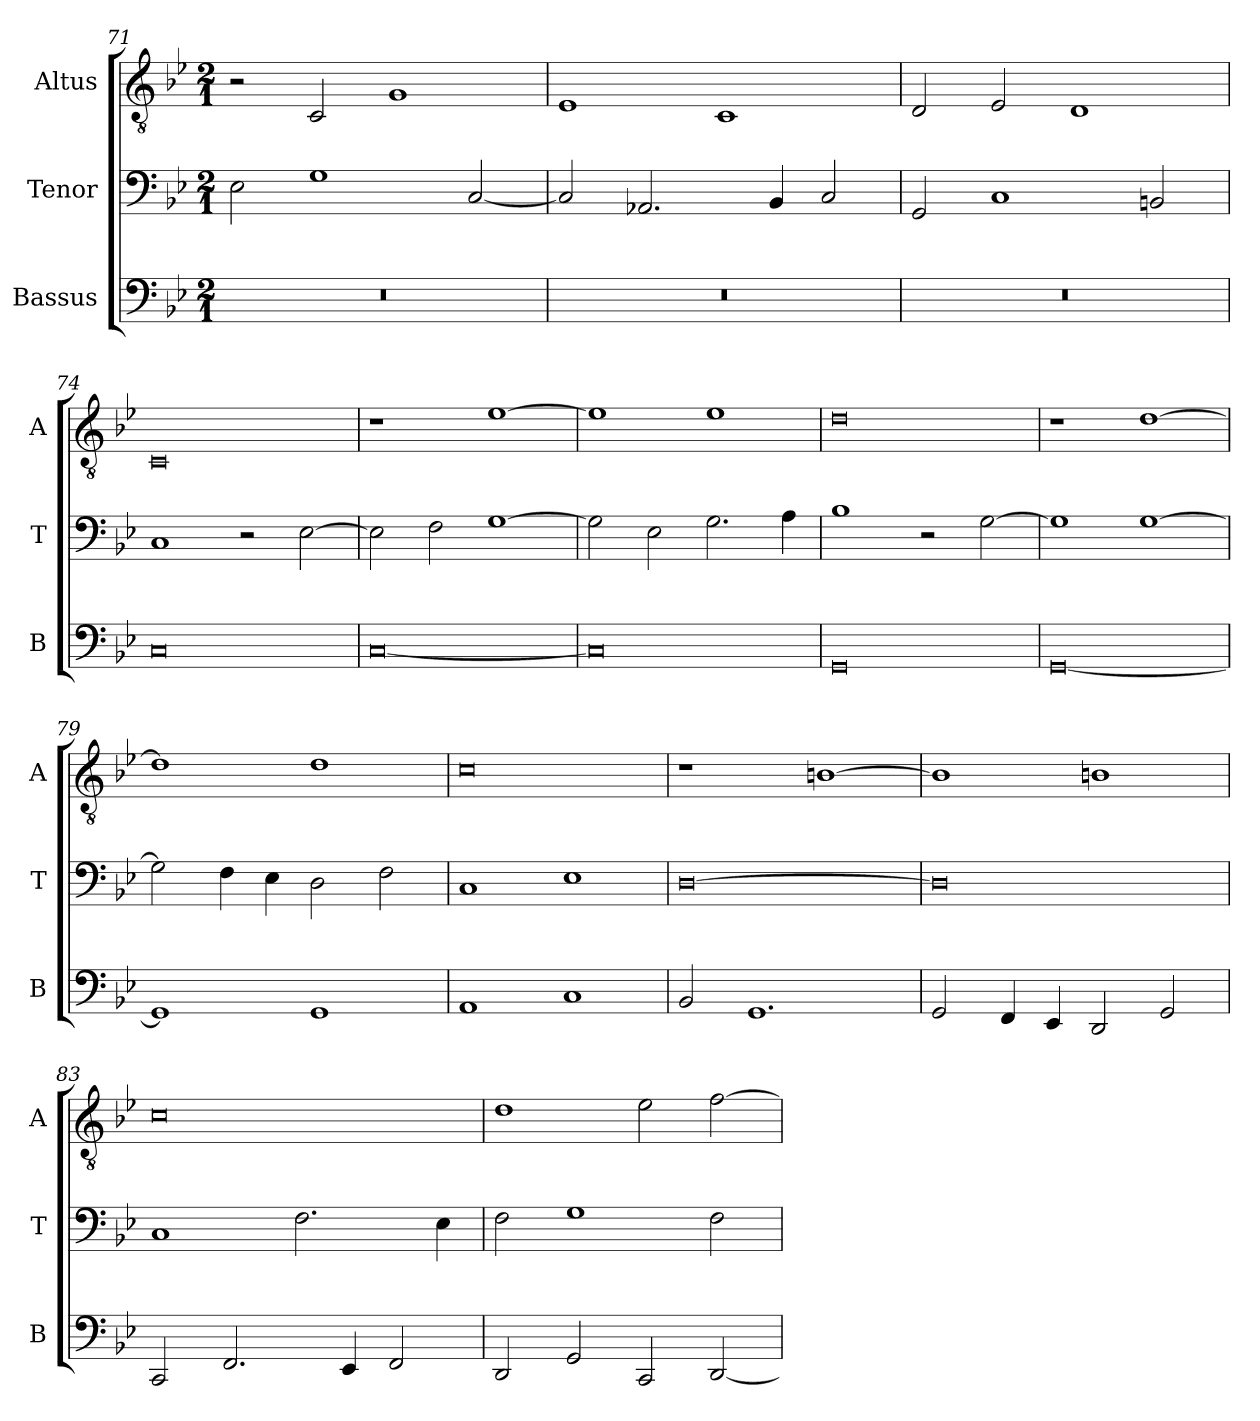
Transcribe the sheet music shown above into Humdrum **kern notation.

**kern	**kern	**kern
*part3	*part2	*part1
*staff3	*staff2	*staff1
*I"Bassus	*I"Tenor	*I"Altus
*I'B	*I'T	*I'A
*clefF4	*clefF4	*clefGv2
*k[b-e-]	*k[b-e-]	*k[b-e-]
*M2/1	*M2/1	*M2/1
=71	=71	=71
0r	2E-\	2r
.	1G	2C/
.	.	1G
.	[2C/	.
=72	=72	=72
0r	2C/]	1E-
.	2.AA-X/	.
.	.	1C
.	4BB-/	.
.	2C/	.
=73	=73	=73
0r	2GG/	2D/
.	1C	2E-/
.	.	1D
.	2BBn/	.
=74	=74	=74
0C	1C	0C
.	2r	.
.	[2E-\	.
=75	=75	=75
[0C	2E-\]	1r
.	2F\	.
.	[1G	[1e-
=76	=76	=76
0C]	2G\]	1e-]
.	2E-\	.
.	2.G\	1e-
.	4A\	.
=77	=77	=77
0GG	1B-	0d
.	2r	.
.	[2G\	.
=78	=78	=78
[0GG	1G]	1r
.	[1G	[1d
=79	=79	=79
1GG]	2G\]	1d]
.	4F\	.
.	4E-\	.
1GG	2D\	1d
.	2F\	.
=80	=80	=80
1AA	1C	0c
1C	1E-	.
=81	=81	=81
2BB-/	[0D	1r
1.GG	.	.
.	.	[1Bn
=82	=82	=82
2GG/	0D]	1B]
4FF/	.	.
4EE-/	.	.
2DD/	.	1Bn
2GG/	.	.
=83	=83	=83
2CC/	1C	0c
2.FF/	.	.
.	2.F\	.
4EE-/	.	.
2FF/	.	.
.	4E-\	.
=84	=84	=84
2DD/	2F\	1d
2GG/	1G	.
2CC/	.	2e-\
[2DD/	2F\	[2f\
=	=	=
*-	*-	*-
